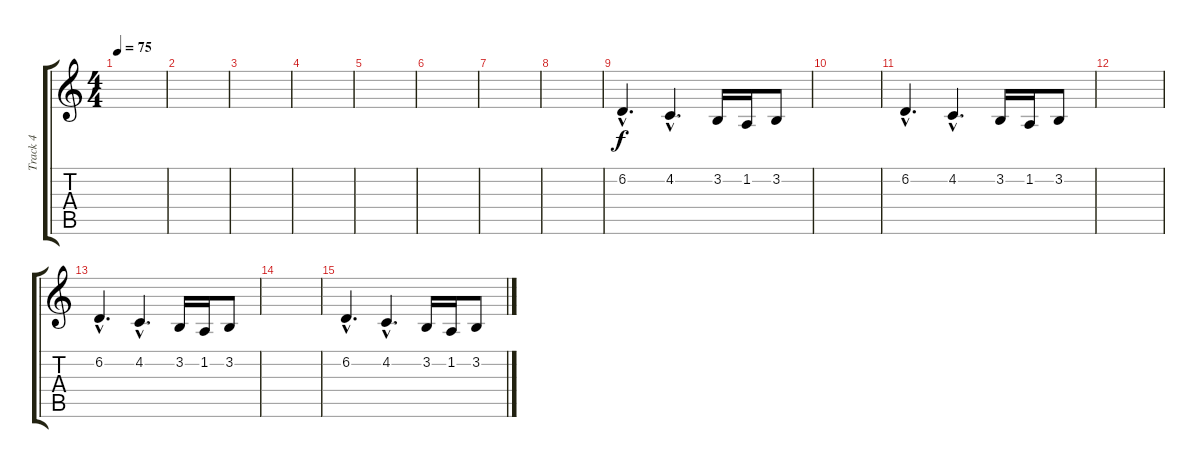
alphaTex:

\track ("Track 4" "Track 4") {instrument pad3polysynth}
\staff {score tabs}
\tuning (Db4 Ab3 E3 B2 Gb2 B1) {hide}
\ts (4 4)
\tempo 75
\clef g2
\ks c
|
|
|
|
|
|
|
|
6.2{hac}.4{d} 4.2{hac}.4{d} 3.2.16 1.2.16 3.2.8 |
|
6.2{hac}.4{d} 4.2{hac}.4{d} 3.2.16 1.2.16 3.2.8 |
|
6.2{hac}.4{d} 4.2{hac}.4{d} 3.2.16 1.2.16 3.2.8 |
|
6.2{hac}.4{d} 4.2{hac}.4{d} 3.2.16 1.2.16 3.2.8
